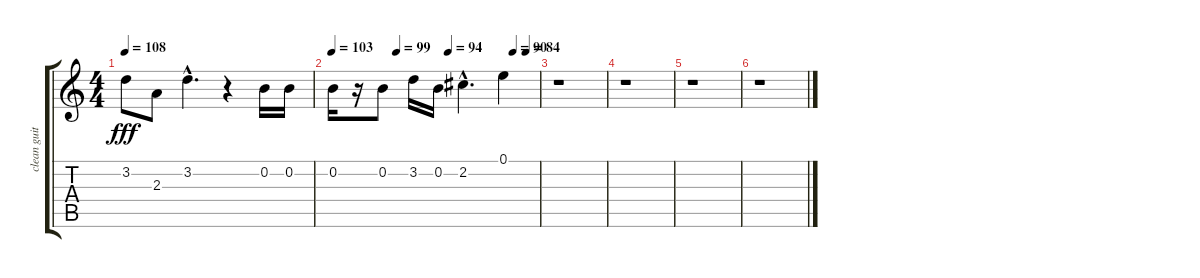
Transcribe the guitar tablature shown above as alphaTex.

\track ("clean guitar" "clean guit") {instrument electricguitarclean}
\staff {score tabs}
\tuning (E4 B3 G3 D3 A2 E2) {hide}
\ts (4 4)
\tempo 108
\clef g2
\ks c
3.2.8{dy fff} 2.3.8 3.2{hac}.4{d} r.4 0.2.16 0.2.16 |
\tempo 103
\tempo (99 0.3125)
\tempo (94 0.5625)
\tempo (90 0.875)
\tempo (84 0.9375)
0.2.16 r.16 0.2.8 3.2.16 0.2.16 2.2{hac}.4{d} 0.1.4 |
r.1 |
r.1 |
r.1 |
r.1
